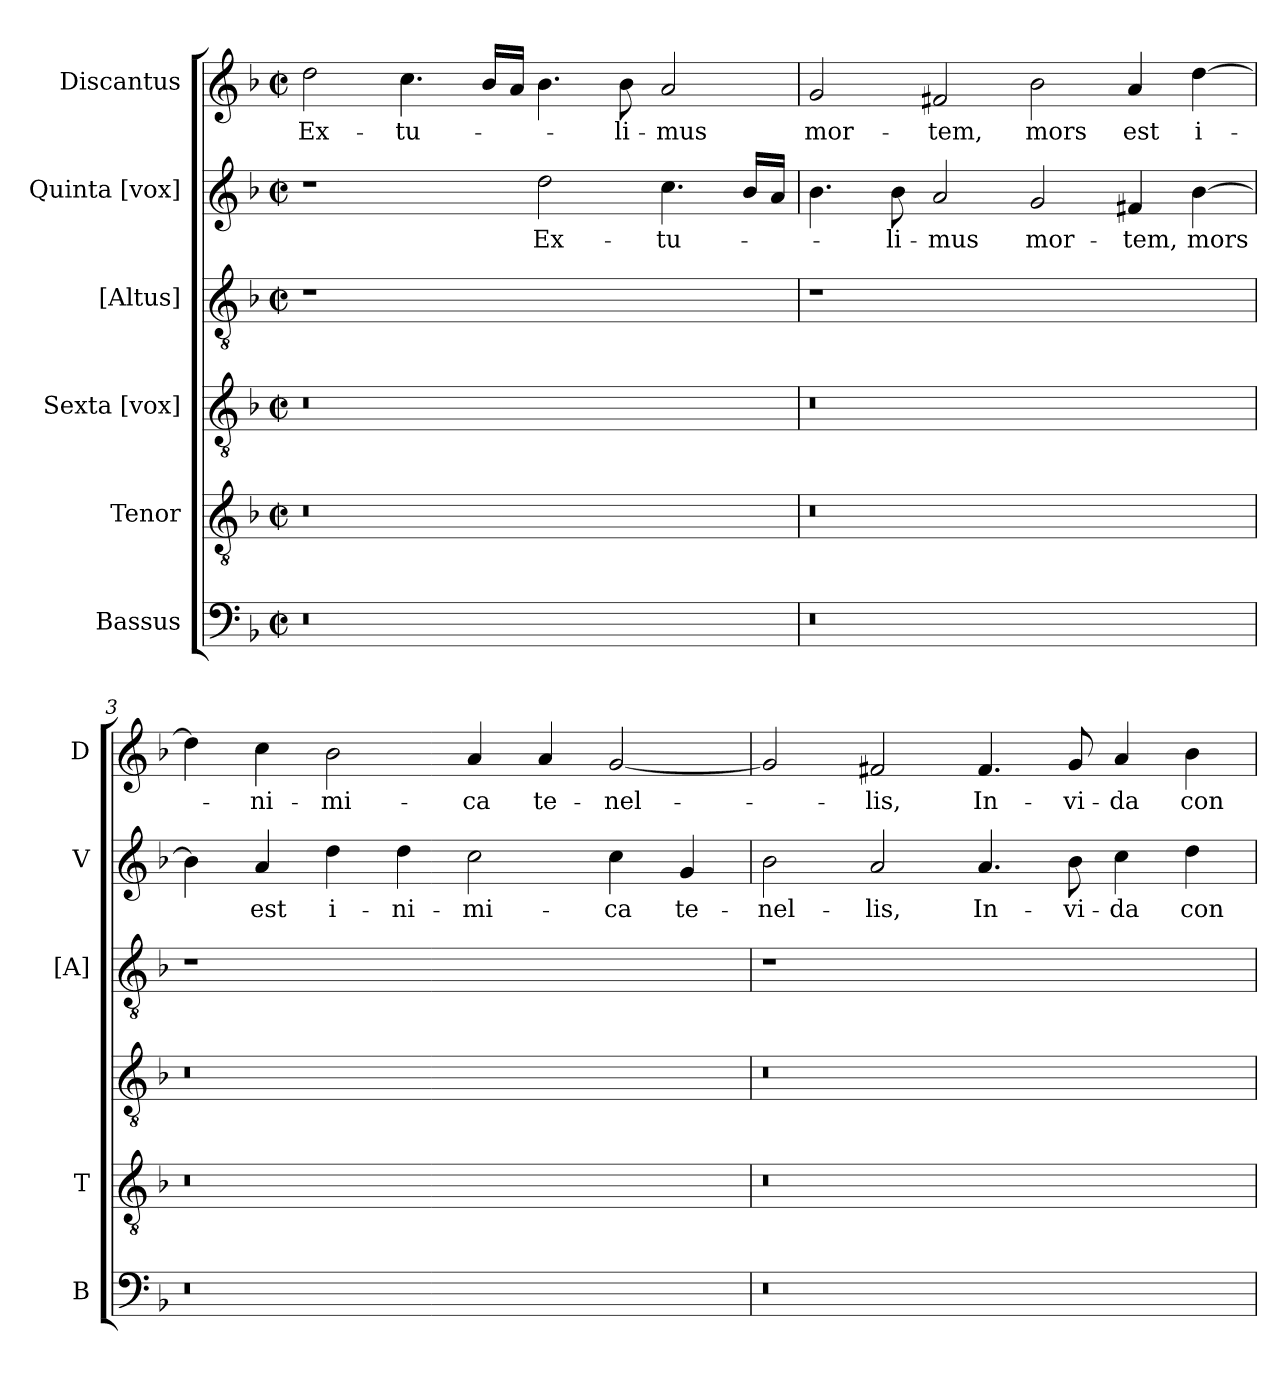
**kern	**kern	**kern	**kern	**kern	**text	**kern	**text
*part6	*part5	*part4	*part3	*part2	*part2	*part1	*part1
*staff6	*staff5	*staff4	*staff3	*staff2	*staff2	*staff1	*staff1
*I"Bassus	*I"Tenor	*I"Sexta [vox]	*I"[Altus]	*I"Quinta [vox]	*	*I"Discantus	*
*I'B	*I'T	*	*I'[A]	*I'V	*	*I'D	*
*clefF4	*clefGv2	*clefGv2	*clefGv2	*clefG2	*	*clefG2	*
*k[b-]	*k[b-]	*k[b-]	*k[b-]	*k[b-]	*	*k[b-]	*
*F:	*F:	*F:	*F:	*F:	*	*F:	*
*M2/2	*M2/2	*M2/2	*M2/2	*M2/2	*	*M2/2	*
*met(c|)	*met(c|)	*met(c|)	*met(c|)	*met(c|)	*	*met(c|)	*
=1	=1	=1	=1	=1	=1	=1	=1
0r	0r	0r	1r	1r	.	2dd\	Ex-
.	.	.	.	.	.	4.cc\	-tu-
.	.	.	.	.	.	16b-/LL	.
.	.	.	.	.	.	16a/JJ	.
.	.	.	1ryy	2dd\	Ex-	4.b-\	.
.	.	.	.	.	.	8b-\	-li-
.	.	.	.	4.cc\	-tu-	2a/	-mus
.	.	.	.	16b-/LL	.	.	.
.	.	.	.	16a/JJ	.	.	.
=2	=2	=2	=2	=2	=2	=2	=2
0r	0r	0r	1r	4.b-\	.	2g/	mor-
.	.	.	.	8b-\	-li-	.	.
.	.	.	.	2a/	-mus	2f#X/	-tem,
.	.	.	1ryy	2g/	mor-	2b-\	mors
.	.	.	.	4f#X/	-tem,	4a/	est
.	.	.	.	[4b-\	mors	[4dd\	i-
!!LO:LB:g=z
=3	=3	=3	=3	=3	=3	=3	=3
0r	0r	0r	1r	4b-\]	.	4dd\]	.
.	.	.	.	4a/	est	4cc\	-ni-
.	.	.	.	4dd\	i-	2b-\	-mi-
.	.	.	.	4dd\	-ni-	.	.
.	.	.	1ryy	2cc\	-mi-	4a/	-ca
.	.	.	.	.	.	4a/	te-
.	.	.	.	4cc\	-ca	[2g/	-nel-
.	.	.	.	4g/	te-	.	.
=4	=4	=4	=4	=4	=4	=4	=4
0r	0r	0r	1r	2b-\	-nel-	2g/]	.
.	.	.	.	2a/	-lis,	2f#X/	-lis,
.	.	.	1ryy	4.a/	In-	4.f#/	In-
.	.	.	.	8b-\	-vi-	8g/	-vi-
.	.	.	.	4cc\	-da	4a/	-da
.	.	.	.	4dd\	con-	4b-\	con-
=	=	=	=	=	=	=	=
*-	*-	*-	*-	*-	*-	*-	*-
